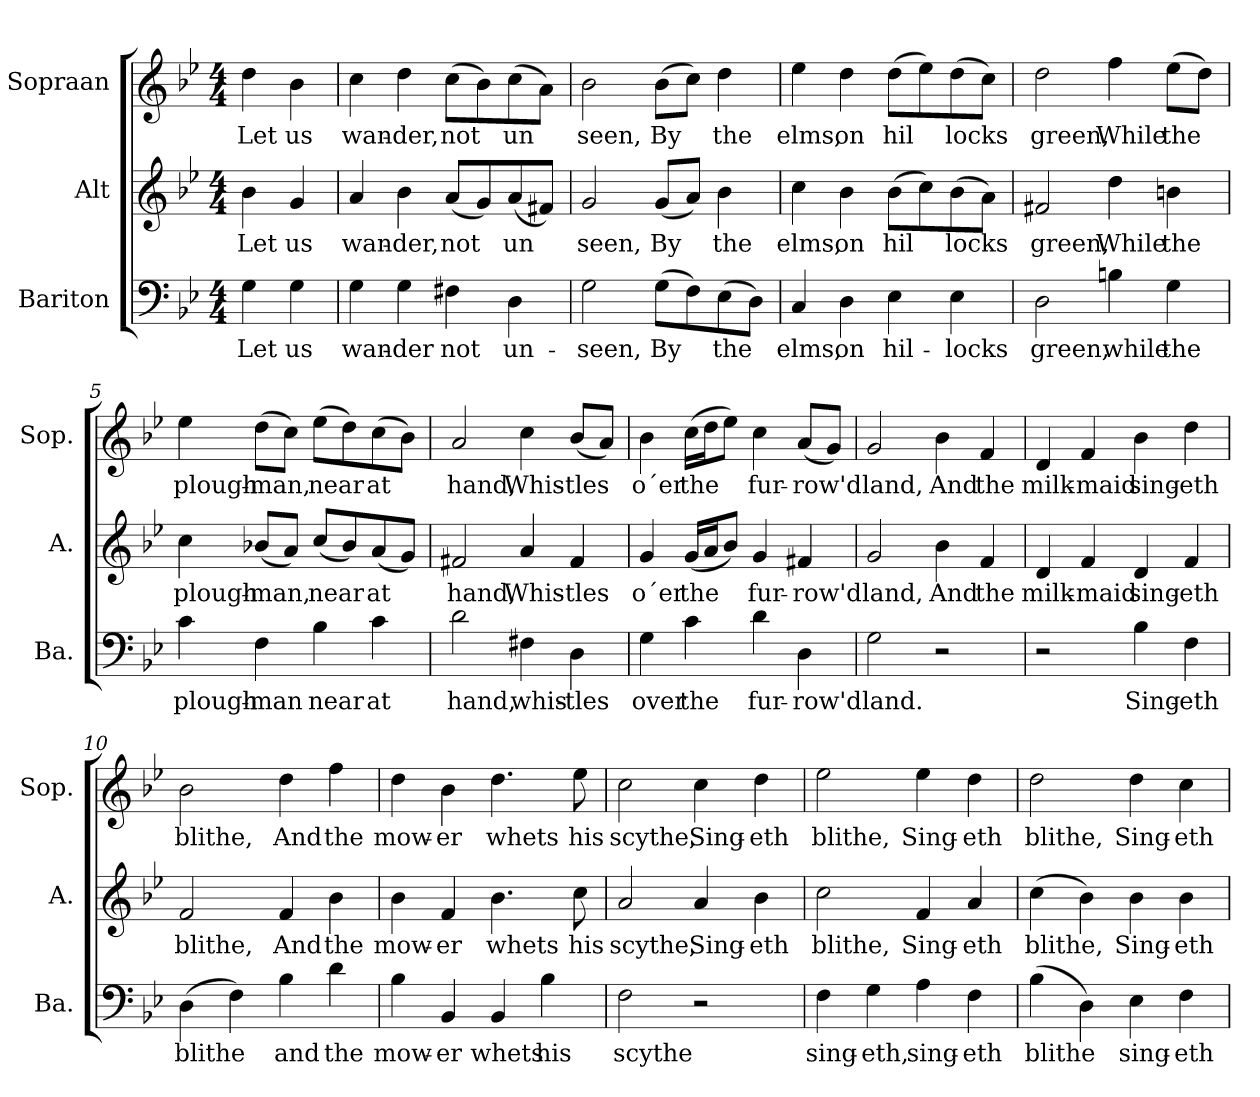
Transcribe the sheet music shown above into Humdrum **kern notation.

**kern	**text	**kern	**text	**kern	**text
*part3	*part3	*part2	*part2	*part1	*part1
*staff3	*staff3	*staff2	*staff2	*staff1	*staff1
*I"Bariton	*	*I"Alt	*	*I"Sopraan	*
*I'Ba.	*	*I'A.	*	*I'Sop.	*
*clefF4	*	*clefG2	*	*clefG2	*
*k[b-e-]	*	*k[b-e-]	*	*k[b-e-]	*
*M4/4	*	*M4/4	*	*M4/4	*
=	=	=	=	=	=
!	!LO:LY:b	!	!LO:LY:b	!	!LO:LY:b
4G\	Let	4b-\	Let	4dd\	Let
!	!LO:LY:b	!	!LO:LY:b	!	!LO:LY:b
4G\	us	4g/	us	4b-\	us
=1	=1	=1	=1	=1	=1
!	!LO:LY:b	!	!LO:LY:b	!	!LO:LY:b
4G\	wan-	4a/	wan-	4cc\	wan-
!	!LO:LY:b	!	!LO:LY:b	!	!LO:LY:b
4G\	-der	4b-\	-der,	4dd\	-der,
!	!LO:LY:b	!	!LO:LY:b	!	!LO:LY:b
4F#X\	not	(<8a/L	not	(>8cc\L	not
.	.	8g/)	.	8b-\)	.
!	!LO:LY:b	!	!LO:LY:b	!	!LO:LY:b
4D\	un-	(<8a/	un	(>8cc\	un
.	.	8f#X/J)	.	8a\J)	.
=2	=2	=2	=2	=2	=2
!	!LO:LY:b	!	!LO:LY:b	!	!LO:LY:b
2G\	-seen,	2g/	seen,	2b-\	seen,
!	!LO:LY:b	!	!LO:LY:b	!	!LO:LY:b
(>8G\L	By	(<8g/L	By	(>8b-\L	By
8F\)	.	8a/J)	.	8cc\J)	.
!	!LO:LY:b	!	!LO:LY:b	!	!LO:LY:b
(>8E-\	-the	4b-\	the	4dd\	the
8D\J)	.	.	.	.	.
=3	=3	=3	=3	=3	=3
!	!LO:LY:b	!	!LO:LY:b	!	!LO:LY:b
4C/	elms,	4cc\	elms,	4ee-\	elms,
!	!LO:LY:b	!	!LO:LY:b	!	!LO:LY:b
4D\	on	4b-\	on	4dd\	on
!	!LO:LY:b	!	!LO:LY:b	!	!LO:LY:b
4E-\	hil-	(>8b-\L	hil	(>8dd\L	hil
.	.	8cc\)	.	8ee-\)	.
!	!LO:LY:b	!	!LO:LY:b	!	!LO:LY:b
4E-\	-locks	(>8b-\	locks	(>8dd\	locks
.	.	8a\J)	.	8cc\J)	.
!!LO:LB:g=z
=4	=4	=4	=4	=4	=4
!	!LO:LY:b	!	!LO:LY:b	!	!LO:LY:b
2D\	green,	2f#X/	green,	2dd\	green,
!	!LO:LY:b	!	!LO:LY:b	!	!LO:LY:b
4Bn\	while	4dd\	While	4ff\	While
!	!LO:LY:b	!	!LO:LY:b	!	!LO:LY:b
4G\	the	4bn\	the	(>8ee-\L	the
.	.	.	.	8dd\J)	.
=5	=5	=5	=5	=5	=5
!	!LO:LY:b	!	!LO:LY:b	!	!LO:LY:b
4c\	plough-	4cc\	plough-	4ee-\	plough-
!	!LO:LY:b	!	!LO:LY:b	!	!LO:LY:b
4F\	-man	(<8b-X/L	-man,	(>8dd\L	-man,
.	.	8a/J)	.	8cc\J)	.
!	!LO:LY:b	!	!LO:LY:b	!	!LO:LY:b
4B-\	near	(<8cc/L	near	(>8ee-\L	near
.	.	8b-/)	.	8dd\)	.
!	!LO:LY:b	!	!LO:LY:b	!	!LO:LY:b
4c\	at	(<8a/	at	(>8cc\	at
.	.	8g/J)	.	8b-\J)	.
=6	=6	=6	=6	=6	=6
!	!LO:LY:b	!	!LO:LY:b	!	!LO:LY:b
2d\	hand,	2f#X/	hand,	2a/	hand,
!	!LO:LY:b	!	!LO:LY:b	!	!LO:LY:b
4F#X\	whis-	4a/	Whis-	4cc\	Whis-
!	!LO:LY:b	!	!LO:LY:b	!	!LO:LY:b
4D\	-tles	4f#/	-tles	(<8b-/L	-tles
.	.	.	.	8a/J)	.
!!LO:LB:g=z
=7	=7	=7	=7	=7	=7
!	!LO:LY:b	!	!LO:LY:b	!	!LO:LY:b
4G\	over	4g/	o´er	4b-\	o´er
!	!LO:LY:b	!	!LO:LY:b	!	!LO:LY:b
4c\	the	(<16g/LL	the	(>16cc\LL	the
.	.	16a/J	.	16dd\J	.
.	.	8b-/J)	.	8ee-\J)	.
!	!LO:LY:b	!	!LO:LY:b	!	!LO:LY:b
4d\	fur-	4g/	fur-	4cc\	fur-
!	!LO:LY:b	!	!LO:LY:b	!	!LO:LY:b
4D\	-row'd	4f#X/	-row'd	(<8a/L	-row'd
.	.	.	.	8g/J)	.
=8	=8	=8	=8	=8	=8
!	!LO:LY:b	!	!LO:LY:b	!	!LO:LY:b
2G\	land.	2g/	land,	2g/	land,
!	!	!	!LO:LY:b	!	!LO:LY:b
2r	.	4b-\	And	4b-\	And
!	!	!	!LO:LY:b	!	!LO:LY:b
.	.	4f/	the	4f/	the
=9	=9	=9	=9	=9	=9
!	!	!	!LO:LY:b	!	!LO:LY:b
2r	.	4d/	milk-	4d/	milk-
!	!	!	!LO:LY:b	!	!LO:LY:b
.	.	4f/	-maid	4f/	-maid
!	!LO:LY:b	!	!LO:LY:b	!	!LO:LY:b
4B-\	Sing-	4d/	sing-	4b-\	sing-
!	!LO:LY:b	!	!LO:LY:b	!	!LO:LY:b
4F\	-eth	4f/	-eth	4dd\	-eth
=10	=10	=10	=10	=10	=10
!	!LO:LY:b	!	!LO:LY:b	!	!LO:LY:b
(>4D\	-blithe	2f/	blithe,	2b-\	blithe,
4F\)	.	.	.	.	.
!	!LO:LY:b	!	!LO:LY:b	!	!LO:LY:b
4B-\	and	4f/	And	4dd\	And
!	!LO:LY:b	!	!LO:LY:b	!	!LO:LY:b
4d\	the	4b-\	the	4ff\	the
!!LO:PB:g=z
=11	=11	=11	=11	=11	=11
!	!LO:LY:b	!	!LO:LY:b	!	!LO:LY:b
4B-\	mow-	4b-\	mow-	4dd\	mow-
!	!LO:LY:b	!	!LO:LY:b	!	!LO:LY:b
4BB-/	-er	4f/	-er	4b-\	-er
!	!LO:LY:b	!	!LO:LY:b	!	!LO:LY:b
4BB-/	whets	4.b-\	whets	4.dd\	whets
!	!LO:LY:b	!	!	!	!
4B-\	his	.	.	.	.
!	!	!	!LO:LY:b	!	!LO:LY:b
.	.	8cc\	his	8ee-\	his
=12	=12	=12	=12	=12	=12
!	!LO:LY:b	!	!LO:LY:b	!	!LO:LY:b
2F\	scythe	2a/	scythe,	2cc\	scythe,
!	!	!	!LO:LY:b	!	!LO:LY:b
2r	.	4a/	Sing-	4cc\	Sing-
!	!	!	!LO:LY:b	!	!LO:LY:b
.	.	4b-\	-eth	4dd\	-eth
=13	=13	=13	=13	=13	=13
!	!LO:LY:b	!	!LO:LY:b	!	!LO:LY:b
4F\	sing-	2cc\	blithe,	2ee-\	blithe,
!	!LO:LY:b	!	!	!	!
4G\	-eth,	.	.	.	.
!	!LO:LY:b	!	!LO:LY:b	!	!LO:LY:b
4A\	sing-	4f/	Sing-	4ee-\	Sing-
!	!LO:LY:b	!	!LO:LY:b	!	!LO:LY:b
4F\	-eth	4a/	-eth	4dd\	-eth
=14	=14	=14	=14	=14	=14
!	!LO:LY:b	!	!LO:LY:b	!	!LO:LY:b
(>4B-\	-blithe	(>4cc\	blithe,	2dd\	blithe,
4D\)	.	4b-\)	.	.	.
!	!LO:LY:b	!	!LO:LY:b	!	!LO:LY:b
4E-\	sing-	4b-\	Sing-	4dd\	Sing-
!	!LO:LY:b	!	!LO:LY:b	!	!LO:LY:b
4F\	-eth	4b-\	-eth	4cc\	-eth
=	=	=	=	=	=
*-	*-	*-	*-	*-	*-
